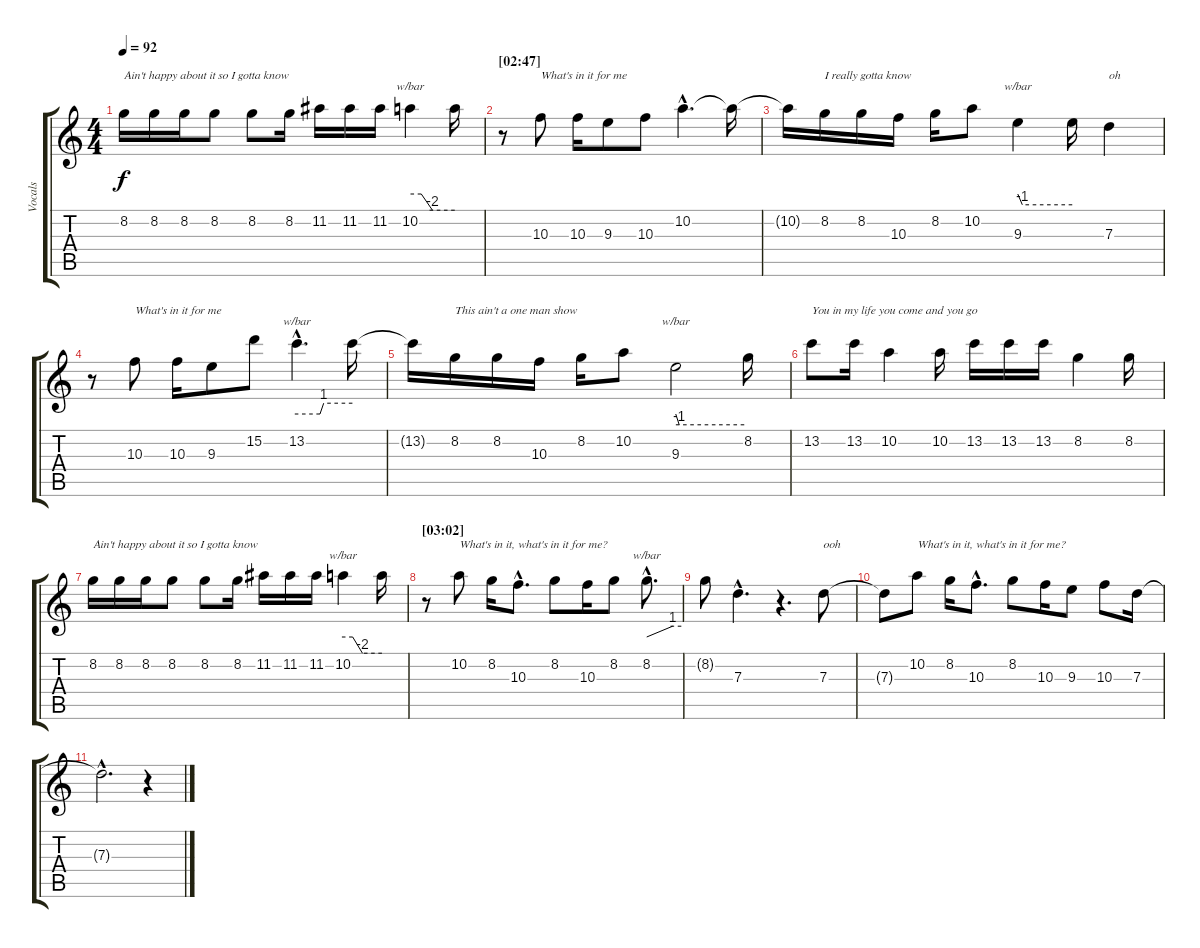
\track ("Vocals" "Vocals") {instrument acousticguitarnylon}
\staff {score tabs}
\tuning (E4 B3 G3 D3 A2 E2) {hide}
\ts (4 4)
\tempo 92
\clef g2
\ks c
8.2.16{txt "Ain't happy about it so I gotta know" dy f} 8.2.16 8.2.16 8.2.8 8.2.8 8.2.16 11.2.16 11.2.16 11.2.16 10.2.4{tbe (custom default 0 0 15 0 30 -8 60 -8)} 10.2{t}.16 |
\section ("" "[02:47]")
r.8 10.3.8{txt "What's in it for me"} 10.3.16 9.3.8 10.3.8 10.2{hac}.4{d} 10.2{t}.16 |
10.2{t}.16 8.2.16{txt "I really gotta know"} 8.2.16 10.3.16 8.2.16 10.2.8 9.3.4{tbe (custom default 0 0 5 -4 60 -4)} 9.3{t}.16 7.3.4{txt "oh"} |
r.8 10.3.8{txt "What's in it for me"} 10.3.16 9.3.8 15.2.8 13.2{hac}.4{d tbe (custom default 0 0 25 0 29 4 60 4)} 13.2{t}.16 |
13.2{t}.16 8.2.16{txt "This ain't a one man show"} 8.2.16 10.3.16 8.2.16 10.2.8 9.3.2{tbe (custom default 0 0 3 -4 60 -4)} 8.2.16 |
13.2.8{txt "You in my life you come and you go"} 13.2.16 10.2.4 10.2.16 13.2.16 13.2.16 13.2.16 8.2.4 8.2.16 |
8.2.16{txt "Ain't happy about it so I gotta know"} 8.2.16 8.2.16 8.2.8 8.2.8 8.2.16 11.2.16 11.2.16 11.2.16 10.2.4{tbe (custom default 0 0 15 0 30 -8 60 -8)} 10.2{t}.16 |
\section ("" "[03:02]")
r.8 10.2.8{txt "What's in it, what's in it for me?"} 8.2.16 10.3{hac}.8{d} 8.2.8 10.3.16 8.2.8 8.2{hac}.8{d tbe (custom default 0 0 45 4 60 4)} |
8.2{t}.8 7.3{hac}.4{d} r.4{d} 7.3.8{txt "ooh"} |
7.3{t}.8 10.2.8{txt "What's in it, what's in it for me?"} 8.2.16 10.3{hac}.8{d} 8.2.8 10.3.16 9.3.8 10.3.8 7.3.16 |
\section ("" "")
7.3{hac t}.2{d} r.4
